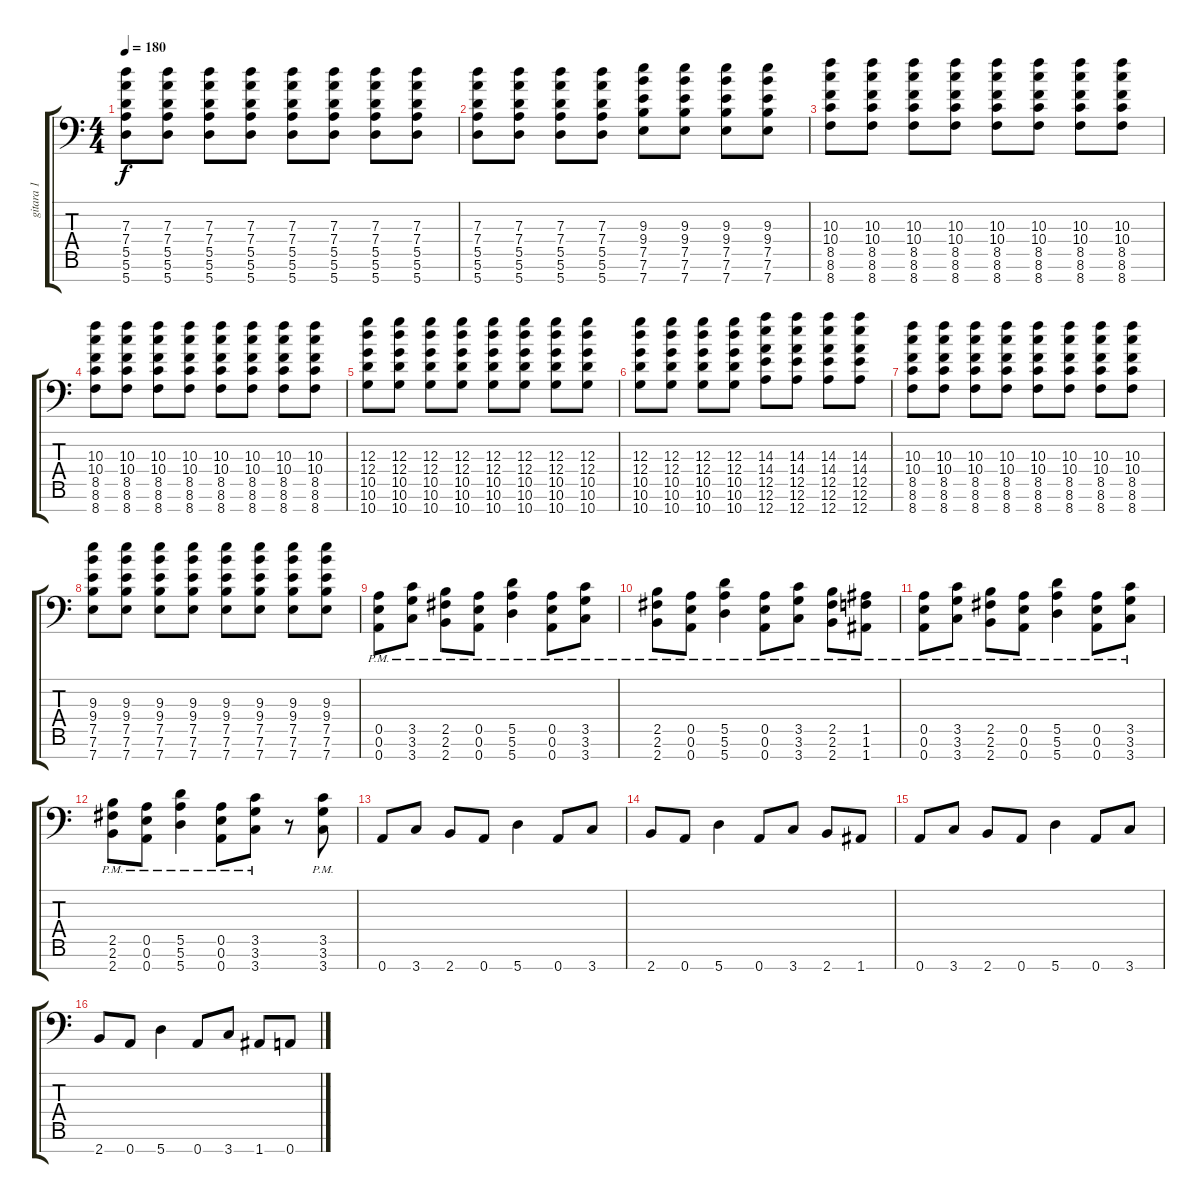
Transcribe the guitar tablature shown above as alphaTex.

\track ("gitara 1" "gitara 1") {instrument distortionguitar}
\staff {score tabs}
\tuning (E4 B3 G3 D3 A2 E2 A1) {hide}
\ts (4 4)
\tempo 180
\clef f4
\ks c
(7.3 7.4 5.5 5.6 5.7).8{dy f} (7.3 7.4 5.5 5.6 5.7).8 (7.3 7.4 5.5 5.6 5.7).8 (7.3 7.4 5.5 5.6 5.7).8 (7.3 7.4 5.5 5.6 5.7).8 (7.3 7.4 5.5 5.6 5.7).8 (7.3 7.4 5.5 5.6 5.7).8 (7.3 7.4 5.5 5.6 5.7).8 |
(7.3 7.4 5.5 5.6 5.7).8 (7.3 7.4 5.5 5.6 5.7).8 (7.3 7.4 5.5 5.6 5.7).8 (7.3 7.4 5.5 5.6 5.7).8 (9.3 9.4 7.5 7.6 7.7).8 (9.3 9.4 7.5 7.6 7.7).8 (9.3 9.4 7.5 7.6 7.7).8 (9.3 9.4 7.5 7.6 7.7).8 |
(10.3 10.4 8.5 8.6 8.7).8 (10.3 10.4 8.5 8.6 8.7).8 (10.3 10.4 8.5 8.6 8.7).8 (10.3 10.4 8.5 8.6 8.7).8 (10.3 10.4 8.5 8.6 8.7).8 (10.3 10.4 8.5 8.6 8.7).8 (10.3 10.4 8.5 8.6 8.7).8 (10.3 10.4 8.5 8.6 8.7).8 |
(10.3 10.4 8.5 8.6 8.7).8 (10.3 10.4 8.5 8.6 8.7).8 (10.3 10.4 8.5 8.6 8.7).8 (10.3 10.4 8.5 8.6 8.7).8 (10.3 10.4 8.5 8.6 8.7).8 (10.3 10.4 8.5 8.6 8.7).8 (10.3 10.4 8.5 8.6 8.7).8 (10.3 10.4 8.5 8.6 8.7).8 |
(12.3 12.4 10.5 10.6 10.7).8 (12.3 12.4 10.5 10.6 10.7).8 (12.3 12.4 10.5 10.6 10.7).8 (12.3 12.4 10.5 10.6 10.7).8 (12.3 12.4 10.5 10.6 10.7).8 (12.3 12.4 10.5 10.6 10.7).8 (12.3 12.4 10.5 10.6 10.7).8 (12.3 12.4 10.5 10.6 10.7).8 |
(12.3 12.4 10.5 10.6 10.7).8 (12.3 12.4 10.5 10.6 10.7).8 (12.3 12.4 10.5 10.6 10.7).8 (12.3 12.4 10.5 10.6 10.7).8 (14.3 14.4 12.5 12.6 12.7).8 (14.3 14.4 12.5 12.6 12.7).8 (14.3 14.4 12.5 12.6 12.7).8 (14.3 14.4 12.5 12.6 12.7).8 |
(10.3 10.4 8.5 8.6 8.7).8 (10.3 10.4 8.5 8.6 8.7).8 (10.3 10.4 8.5 8.6 8.7).8 (10.3 10.4 8.5 8.6 8.7).8 (10.3 10.4 8.5 8.6 8.7).8 (10.3 10.4 8.5 8.6 8.7).8 (10.3 10.4 8.5 8.6 8.7).8 (10.3 10.4 8.5 8.6 8.7).8 |
(9.3 9.4 7.5 7.6 7.7).8 (9.3 9.4 7.5 7.6 7.7).8 (9.3 9.4 7.5 7.6 7.7).8 (9.3 9.4 7.5 7.6 7.7).8 (9.3 9.4 7.5 7.6 7.7).8 (9.3 9.4 7.5 7.6 7.7).8 (9.3 9.4 7.5 7.6 7.7).8 (9.3 9.4 7.5 7.6 7.7).8 |
(0.5{pm} 0.6{pm} 0.7{pm}).8 (3.5{pm} 3.6{pm} 3.7{pm}).8 (2.5{pm} 2.6{pm} 2.7{pm}).8 (0.5{pm} 0.6{pm} 0.7{pm}).8 (5.5{pm} 5.6{pm} 5.7{pm}).4 (0.5{pm} 0.6{pm} 0.7{pm}).8 (3.5{pm} 3.6{pm} 3.7{pm}).8 |
(2.5{pm} 2.6{pm} 2.7{pm}).8 (0.5{pm} 0.6{pm} 0.7{pm}).8 (5.5{pm} 5.6{pm} 5.7{pm}).4 (0.5{pm} 0.6{pm} 0.7{pm}).8 (3.5{pm} 3.6{pm} 3.7{pm}).8 (2.5{pm} 2.6{pm} 2.7{pm}).8 (1.5{pm} 1.6{pm} 1.7{pm}).8 |
(0.5{pm} 0.6{pm} 0.7{pm}).8 (3.5{pm} 3.6{pm} 3.7{pm}).8 (2.5{pm} 2.6{pm} 2.7{pm}).8 (0.5{pm} 0.6{pm} 0.7{pm}).8 (5.5{pm} 5.6{pm} 5.7{pm}).4 (0.5{pm} 0.6{pm} 0.7{pm}).8 (3.5{pm} 3.6{pm} 3.7{pm}).8 |
(2.5{pm} 2.6{pm} 2.7{pm}).8 (0.5{pm} 0.6{pm} 0.7{pm}).8 (5.5{pm} 5.6{pm} 5.7{pm}).4 (0.5{pm} 0.6{pm} 0.7{pm}).8 (3.5{pm} 3.6{pm} 3.7{pm}).8 r.8 (3.5{pm} 3.6{pm} 3.7{pm}).8 |
0.7.8 3.7.8 2.7.8 0.7.8 5.7.4 0.7.8 3.7.8 |
2.7.8 0.7.8 5.7.4 0.7.8 3.7.8 2.7.8 1.7.8 |
0.7.8 3.7.8 2.7.8 0.7.8 5.7.4 0.7.8 3.7.8 |
2.7.8 0.7.8 5.7.4 0.7.8 3.7.8 1.7.8 0.7.8
